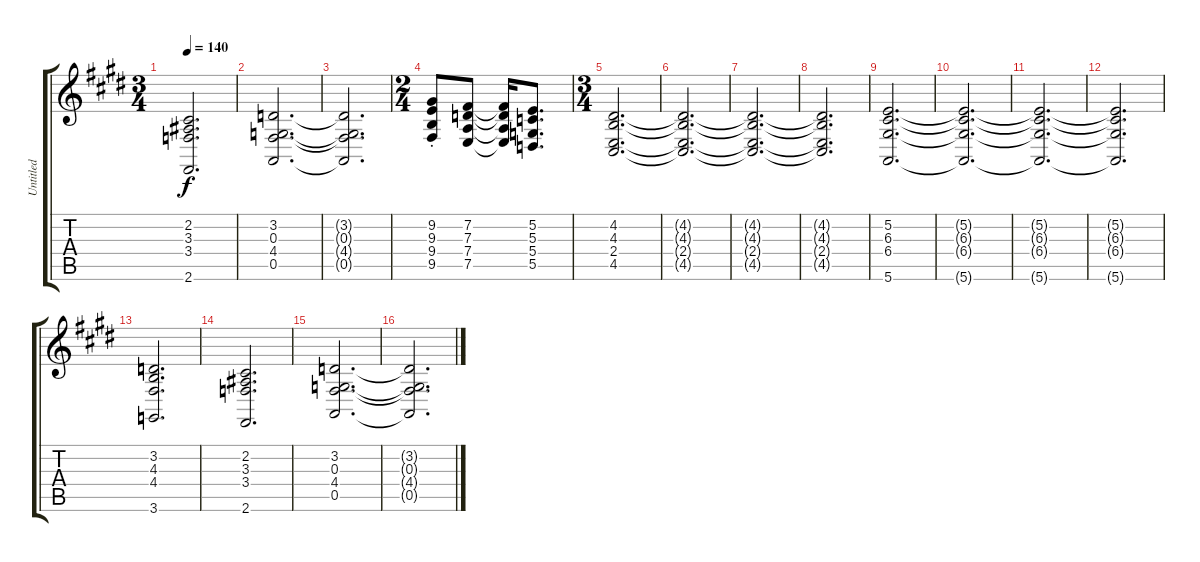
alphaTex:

\track ("Untitled" "Untitled") {instrument synthstrings1}
\staff {score tabs}
\tuning (E4 B3 G3 D3 A2 E2) {hide}
\ts (3 4)
\tempo 140
\clef g2
\ks c#minor
(2.2 3.3 3.4 2.6).2{d dy f} |
\ks e
(3.2 0.3 4.4 0.5).2{d} |
\ks c#minor
(3.2{t} 0.3{t} 4.4{t} 0.5{t}).2{d} |
\ts (2 4)
\ks e
(9.2{st} 9.3{st} 9.4{st} 9.5{st}).8 (7.2 7.3 7.4 7.5).8 (7.2{t} 7.3{t} 7.4{t} 7.5{t}).16 (5.2 5.3 5.4 5.5).8{d} |
\ts (3 4)
\ks c#minor
(4.2 4.3 2.4 4.5).2{d} |
(4.2{t} 4.3{t} 2.4{t} 4.5{t}).2{d} |
\ks e
(4.2{t} 4.3{t} 2.4{t} 4.5{t}).2{d} |
\ks c#minor
(4.2{t} 4.3{t} 2.4{t} 4.5{t}).2{d} |
(5.2 6.3 6.4 5.6).2{d} |
\ks e
(5.2{t} 6.3{t} 6.4{t} 5.6{t}).2{d} |
\ks c#minor
(5.2{t} 6.3{t} 6.4{t} 5.6{t}).2{d} |
\ks e
(5.2{t} 6.3{t} 6.4{t} 5.6{t}).2{d} |
\ks c#minor
(3.2 4.3 4.4 3.6).2{d} |
\ks e
(2.2 3.3 3.4 2.6).2{d} |
\ks c#minor
(3.2 0.3 4.4 0.5).2{d} |
(3.2{t} 0.3{t} 4.4{t} 0.5{t}).2{d}
